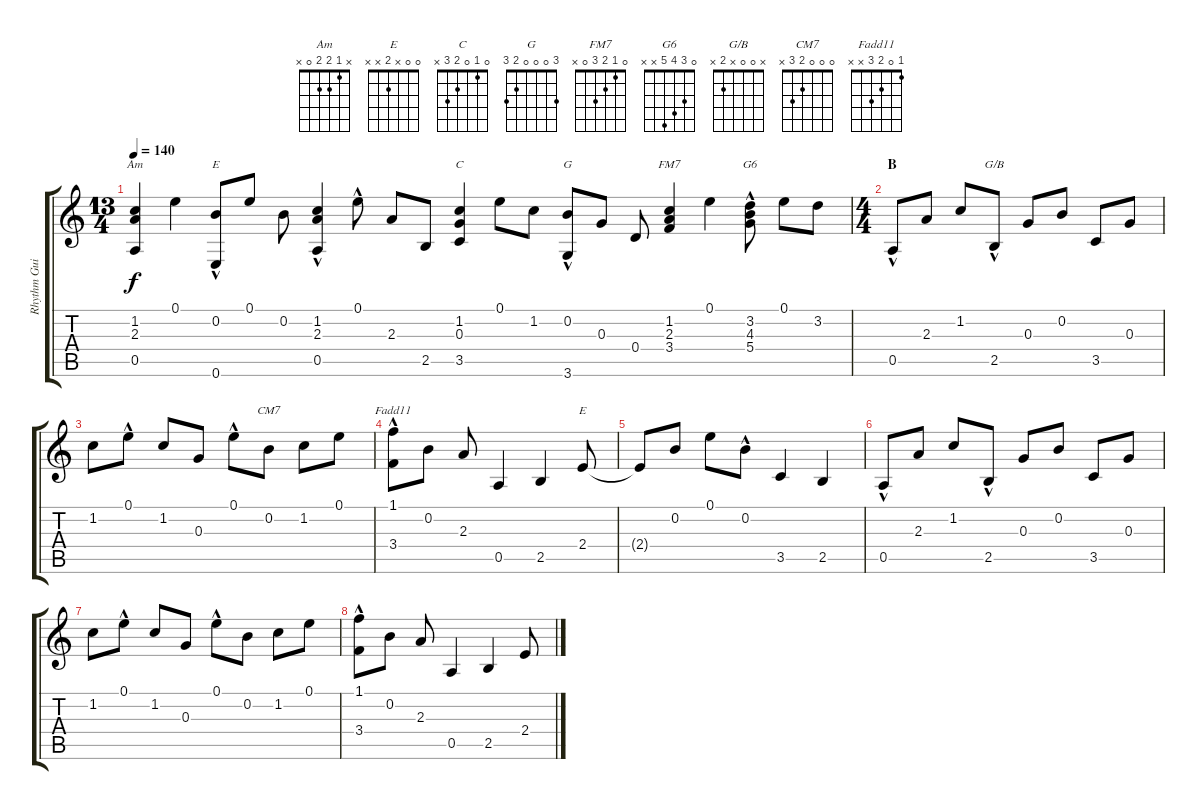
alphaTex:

\track ("Rhythm Guitar" "Rhythm Gui") {instrument acousticguitarnylon}
\staff {score tabs}
\tuning (E4 B3 G3 D3 A2 E2) {hide}
\chord ("Am" x 1 2 2 0 x)
\chord ("E" x 0 1 2 2 0)
\chord ("C" 0 1 0 2 3 x)
\chord ("G" 3 0 0 0 2 3)
\chord ("FM7" 0 1 2 3 0 x)
\chord ("G6" 0 3 4 5 x x)
\chord ("G/B" x 0 0 x 2 x)
\chord ("CM7" 0 0 0 2 3 x)
\chord ("Fadd11" 1 0 2 3 x x)
\chord ("E" 0 0 x 2 x x)
\ts (13 4)
\tempo 140
\clef g2
\ks c
(1.2 2.3 0.5).4{ch "Am" dy f} 0.1.4 (0.2 0.6{hac}).8{ch "E"} 0.1.8 0.2.8 (1.2 2.3{hac} 0.5).4 0.1{hac}.8 2.3.8 2.5.8 (1.2 0.3 3.5).4{ch "C"} 0.1.8 1.2.8 (0.2{hac} 3.6{hac}).8{ch "G"} 0.3.8 0.4.8 (1.2 2.3 3.4).4{ch "FM7"} 0.1.4 (3.2 4.3{hac} 5.4{hac}).8{ch "G6"} 0.1.8 3.2.8 |
\ts (4 4)
\section ("" "B")
0.5{hac}.8 2.3.8 1.2.8 2.5{hac}.8{ch "G/B"} 0.3.8 0.2.8 3.5.8 0.3.8 |
1.2.8 0.1{hac}.8 1.2.8 0.3.8 0.1{hac}.8 0.2.8{ch "CM7"} 1.2.8 0.1.8 |
(1.1{hac} 3.4{hac}).8{ch "Fadd11"} 0.2.8 2.3.8 0.5.4 2.5.4 2.4.8{ch "E"} |
2.4{t}.8 0.2.8 0.1.8 0.2{hac}.8 3.5.4 2.5.4 |
0.5{hac}.8 2.3.8 1.2.8 2.5{hac}.8 0.3.8 0.2.8 3.5.8 0.3.8 |
1.2.8 0.1{hac}.8 1.2.8 0.3.8 0.1{hac}.8 0.2.8 1.2.8 0.1.8 |
(1.1{hac} 3.4{hac}).8 0.2.8 2.3.8 0.5.4 2.5.4 2.4.8
